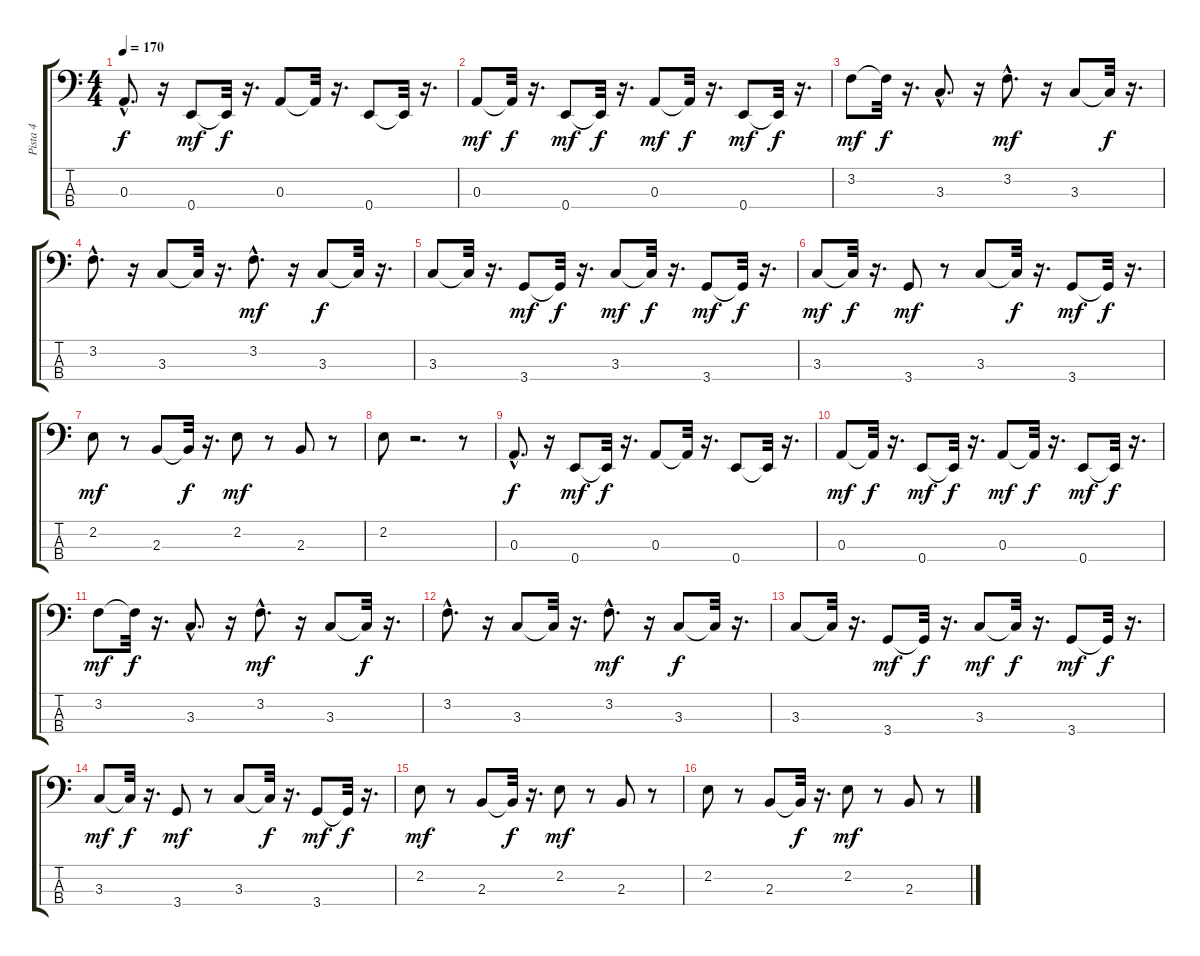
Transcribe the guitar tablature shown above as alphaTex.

\track ("Pista 4" "Pista 4") {instrument electricbassfinger}
\staff {score tabs}
\tuning (G2 D2 A1 E1) {hide}
\ts (4 4)
\tempo 170
\clef f4
\ks c
0.3{hac}.8{d dy f} r.16 0.4.8{dy mf} 0.4{t}.32{dy f} r.16{d} 0.3.8 0.3{t}.32 r.16{d} 0.4.8 0.4{t}.32 r.16{d} |
0.3.8{dy mf} 0.3{t}.32{dy f} r.16{d} 0.4.8{dy mf} 0.4{t}.32{dy f} r.16{d} 0.3.8{dy mf} 0.3{t}.32{dy f} r.16{d} 0.4.8{dy mf} 0.4{t}.32{dy f} r.16{d} |
3.2.8{dy mf} 3.2{t}.32{dy f} r.16{d} 3.3{hac}.8{d} r.16 3.2{hac}.8{d dy mf} r.16 3.3.8 3.3{t}.32{dy f} r.16{d} |
3.2{hac}.8{d} r.16 3.3.8 3.3{t}.32 r.16{d} 3.2{hac}.8{d dy mf} r.16 3.3.8{dy f} 3.3{t}.32 r.16{d} |
3.3.8 3.3{t}.32 r.16{d} 3.4.8{dy mf} 3.4{t}.32{dy f} r.16{d} 3.3.8{dy mf} 3.3{t}.32{dy f} r.16{d} 3.4.8{dy mf} 3.4{t}.32{dy f} r.16{d} |
3.3.8{dy mf} 3.3{t}.32{dy f} r.16{d} 3.4.8{dy mf} r.8 3.3.8 3.3{t}.32{dy f} r.16{d} 3.4.8{dy mf} 3.4{t}.32{dy f} r.16{d} |
2.2.8{dy mf} r.8 2.3.8 2.3{t}.32{dy f} r.16{d} 2.2.8{dy mf} r.8 2.3.8 r.8 |
2.2.8 r.2{d} r.8 |
0.3{hac}.8{d dy f} r.16 0.4.8{dy mf} 0.4{t}.32{dy f} r.16{d} 0.3.8 0.3{t}.32 r.16{d} 0.4.8 0.4{t}.32 r.16{d} |
0.3.8{dy mf} 0.3{t}.32{dy f} r.16{d} 0.4.8{dy mf} 0.4{t}.32{dy f} r.16{d} 0.3.8{dy mf} 0.3{t}.32{dy f} r.16{d} 0.4.8{dy mf} 0.4{t}.32{dy f} r.16{d} |
3.2.8{dy mf} 3.2{t}.32{dy f} r.16{d} 3.3{hac}.8{d} r.16 3.2{hac}.8{d dy mf} r.16 3.3.8 3.3{t}.32{dy f} r.16{d} |
3.2{hac}.8{d} r.16 3.3.8 3.3{t}.32 r.16{d} 3.2{hac}.8{d dy mf} r.16 3.3.8{dy f} 3.3{t}.32 r.16{d} |
3.3.8 3.3{t}.32 r.16{d} 3.4.8{dy mf} 3.4{t}.32{dy f} r.16{d} 3.3.8{dy mf} 3.3{t}.32{dy f} r.16{d} 3.4.8{dy mf} 3.4{t}.32{dy f} r.16{d} |
3.3.8{dy mf} 3.3{t}.32{dy f} r.16{d} 3.4.8{dy mf} r.8 3.3.8 3.3{t}.32{dy f} r.16{d} 3.4.8{dy mf} 3.4{t}.32{dy f} r.16{d} |
2.2.8{dy mf} r.8 2.3.8 2.3{t}.32{dy f} r.16{d} 2.2.8{dy mf} r.8 2.3.8 r.8 |
2.2.8 r.8 2.3.8 2.3{t}.32{dy f} r.16{d} 2.2.8{dy mf} r.8 2.3.8 r.8
